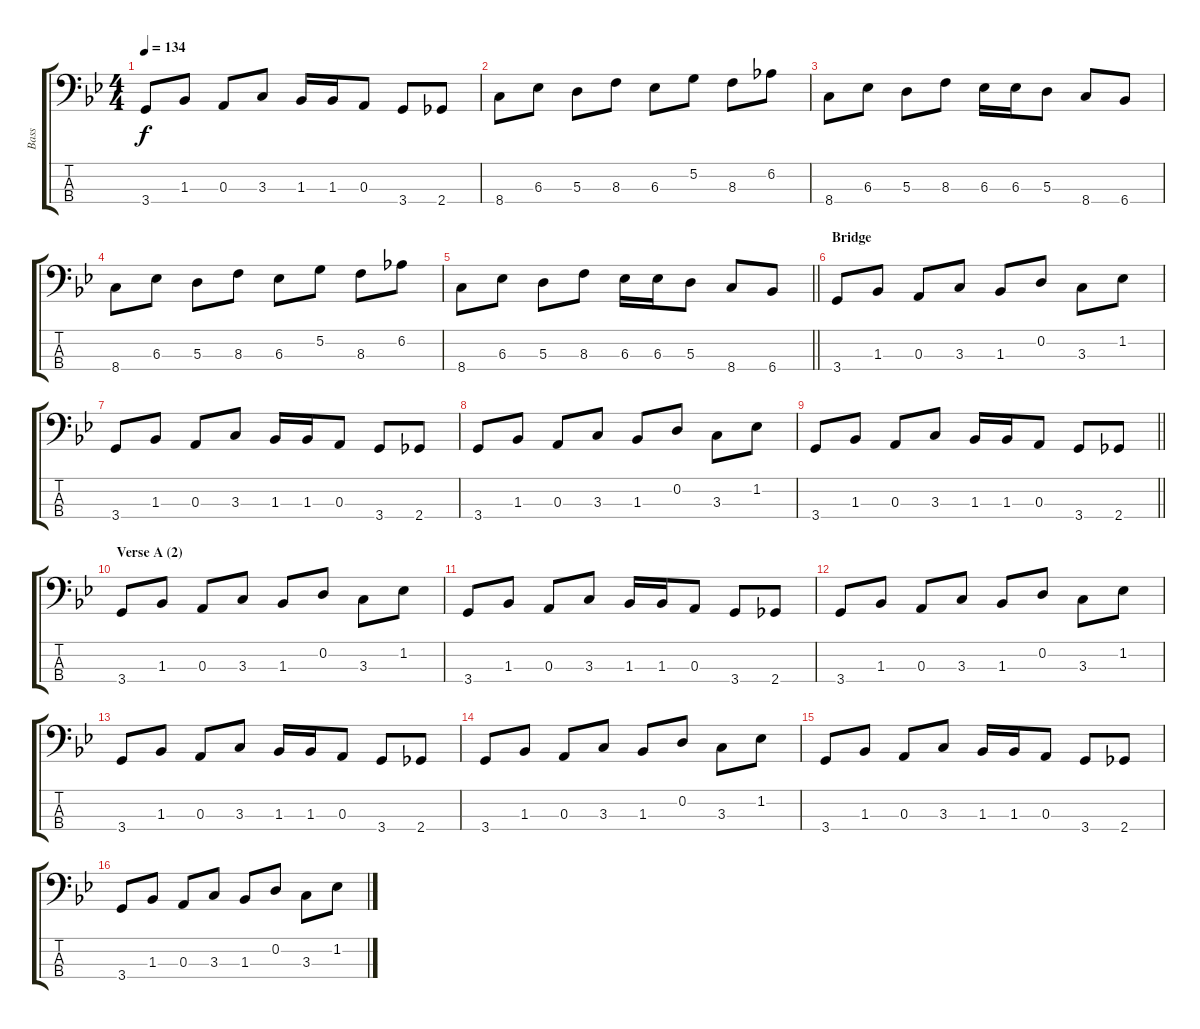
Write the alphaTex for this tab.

\track ("Bass" "Bass") {instrument electricbasspick}
\staff {score tabs}
\tuning (G2 D2 A1 E1) {hide}
\ts (4 4)
\tempo 134
\clef f4
\ks gminor
3.4.8{dy f} 1.3.8 0.3.8 3.3.8 1.3.16 1.3.16 0.3.8 3.4.8 2.4.8 |
8.4.8 6.3.8 5.3.8 8.3.8 6.3.8 5.2.8 8.3.8 6.2.8 |
8.4.8 6.3.8 5.3.8 8.3.8 6.3.16 6.3.16 5.3.8 8.4.8 6.4.8 |
8.4.8 6.3.8 5.3.8 8.3.8 6.3.8 5.2.8 8.3.8 6.2.8 |
\barLineRight lightlight
8.4.8 6.3.8 5.3.8 8.3.8 6.3.16 6.3.16 5.3.8 8.4.8 6.4.8 |
\section ("" "Bridge")
3.4.8 1.3.8 0.3.8 3.3.8 1.3.8 0.2.8 3.3.8 1.2.8 |
3.4.8 1.3.8 0.3.8 3.3.8 1.3.16 1.3.16 0.3.8 3.4.8 2.4.8 |
3.4.8 1.3.8 0.3.8 3.3.8 1.3.8 0.2.8 3.3.8 1.2.8 |
\barLineRight lightlight
3.4.8 1.3.8 0.3.8 3.3.8 1.3.16 1.3.16 0.3.8 3.4.8 2.4.8 |
\section ("" "Verse A (2)")
3.4.8 1.3.8 0.3.8 3.3.8 1.3.8 0.2.8 3.3.8 1.2.8 |
3.4.8 1.3.8 0.3.8 3.3.8 1.3.16 1.3.16 0.3.8 3.4.8 2.4.8 |
3.4.8 1.3.8 0.3.8 3.3.8 1.3.8 0.2.8 3.3.8 1.2.8 |
3.4.8 1.3.8 0.3.8 3.3.8 1.3.16 1.3.16 0.3.8 3.4.8 2.4.8 |
3.4.8 1.3.8 0.3.8 3.3.8 1.3.8 0.2.8 3.3.8 1.2.8 |
3.4.8 1.3.8 0.3.8 3.3.8 1.3.16 1.3.16 0.3.8 3.4.8 2.4.8 |
3.4.8 1.3.8 0.3.8 3.3.8 1.3.8 0.2.8 3.3.8 1.2.8
